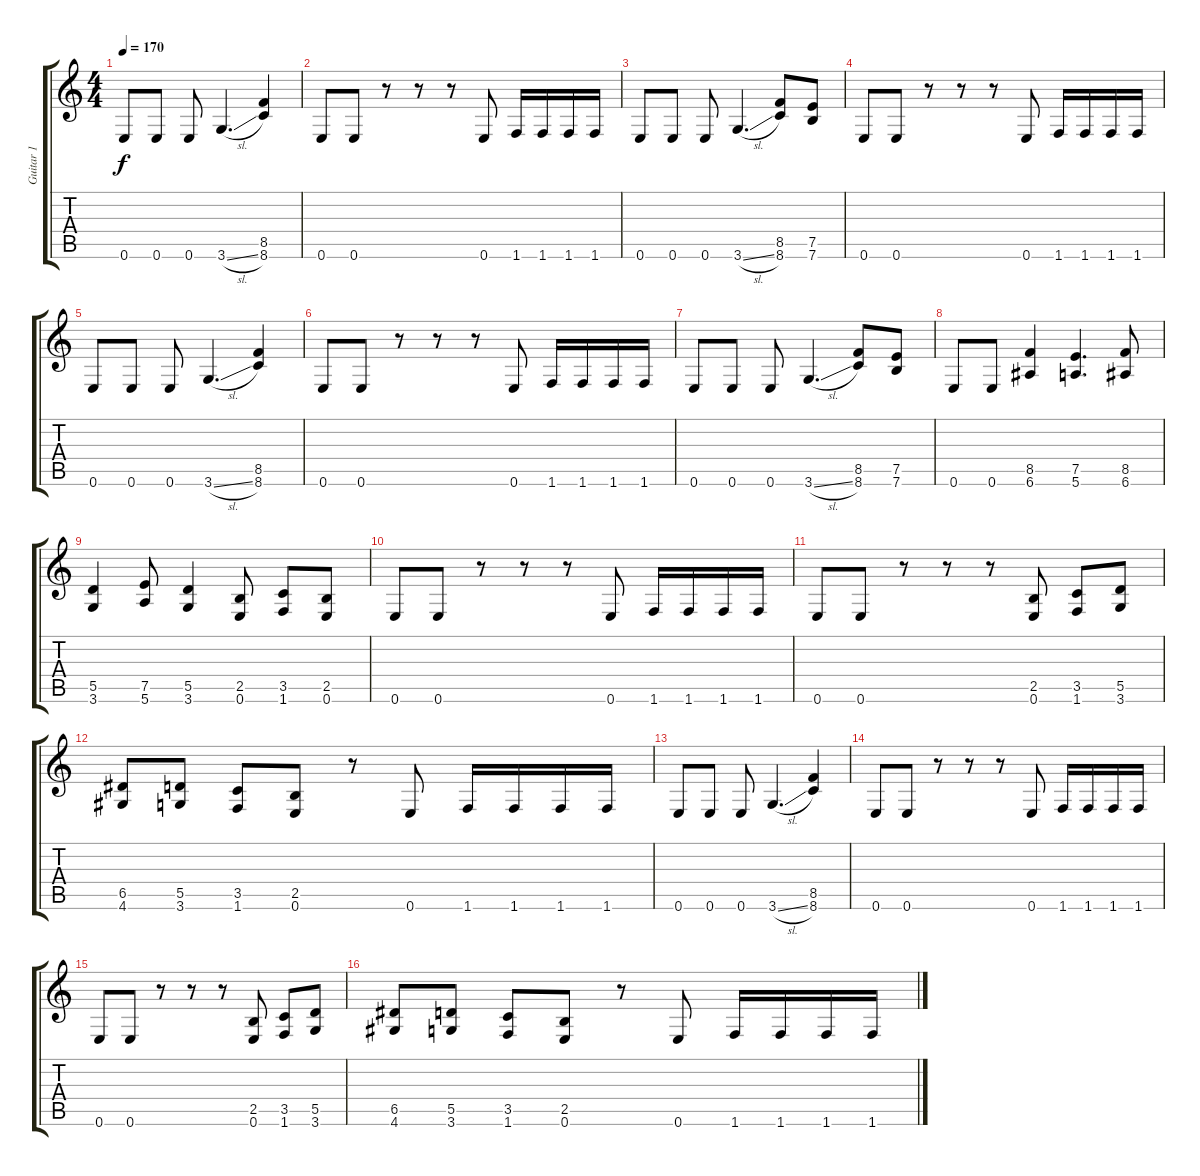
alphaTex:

\track ("Guitar 1" "Guitar 1") {instrument distortionguitar}
\staff {score tabs}
\tuning (E4 B3 G3 D3 A2 E2) {hide}
\ts (4 4)
\tempo 170
\clef g2
\ks c
0.6.8{dy f} 0.6.8 0.6.8 3.6{sl}.4{d} (8.5 8.6).4 |
0.6.8 0.6.8 r.8 r.8 r.8 0.6.8 1.6.16 1.6.16 1.6.16 1.6.16 |
0.6.8 0.6.8 0.6.8 3.6{sl}.4{d} (8.5 8.6).8 (7.5 7.6).8 |
0.6.8 0.6.8 r.8 r.8 r.8 0.6.8 1.6.16 1.6.16 1.6.16 1.6.16 |
0.6.8 0.6.8 0.6.8 3.6{sl}.4{d} (8.5 8.6).4 |
0.6.8 0.6.8 r.8 r.8 r.8 0.6.8 1.6.16 1.6.16 1.6.16 1.6.16 |
0.6.8 0.6.8 0.6.8 3.6{sl}.4{d} (8.5 8.6).8 (7.5 7.6).8 |
0.6.8 0.6.8 (8.5 6.6).4 (7.5 5.6).4{d} (8.5 6.6).8 |
(5.5 3.6).4 (7.5 5.6).8 (5.5 3.6).4 (2.5 0.6).8 (3.5 1.6).8 (2.5 0.6).8 |
0.6.8 0.6.8 r.8 r.8 r.8 0.6.8 1.6.16 1.6.16 1.6.16 1.6.16 |
0.6.8 0.6.8 r.8 r.8 r.8 (2.5 0.6).8 (3.5 1.6).8 (5.5 3.6).8 |
(6.5 4.6).8 (5.5 3.6).8 (3.5 1.6).8 (2.5 0.6).8 r.8 0.6.8 1.6.16 1.6.16 1.6.16 1.6.16 |
0.6.8 0.6.8 0.6.8 3.6{sl}.4{d} (8.5 8.6).4 |
0.6.8 0.6.8 r.8 r.8 r.8 0.6.8 1.6.16 1.6.16 1.6.16 1.6.16 |
0.6.8 0.6.8 r.8 r.8 r.8 (2.5 0.6).8 (3.5 1.6).8 (5.5 3.6).8 |
(6.5 4.6).8 (5.5 3.6).8 (3.5 1.6).8 (2.5 0.6).8 r.8 0.6.8 1.6.16 1.6.16 1.6.16 1.6.16
